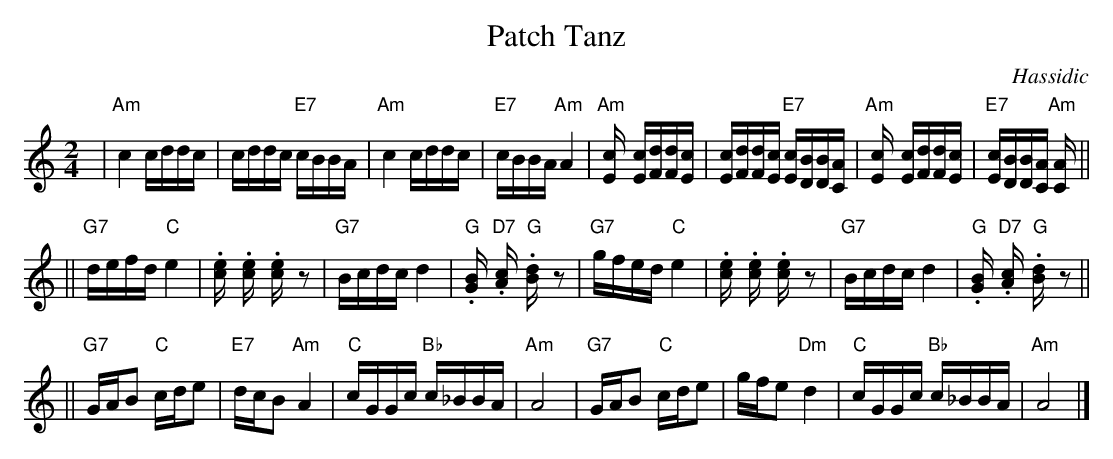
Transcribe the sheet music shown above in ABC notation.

X:1
T:Patch Tanz
O:Hassidic
M:2/4
L:1/16
K:Am
| "Am"c4 cddc | cddc "E7"cBBA | "Am"c4 cddc | "E7"cBBA "Am"A4 \
| "Am"[c4E] [cE][dF][dF][cE] | [cE][dF][dF][cE] "E7"[cE][BD][BD][AC] | "Am"[c4E] [cE][dF][dF][cE] | "E7"[cE][BD][BD][AC] "Am"[A4C] ||
|| "G7"defd "C"e4 | .[e2c] .[e2c] .[e2c] z2 | "G7"Bcdc d4 | "G".[B2G] "D7".[c2A] "G".[d2B] z2 \
| "G7"gfed "C"e4 | .[e2c] .[e2c] .[e2c] z2 | "G7"Bcdc d4 | "G".[B2G] "D7".[c2A] "G".[d2B] z2 ||
|| "G7"GAB2 "C"cde2 | "E7"dcB2 "Am"A4 | "C"cGGc "Bb"c_BBA | "Am"A8 \
| "G7"GAB2 "C"cde2 | gfe2 "Dm"d4 | "C"cGGc "Bb"c_BBA | "Am"A8 |]
